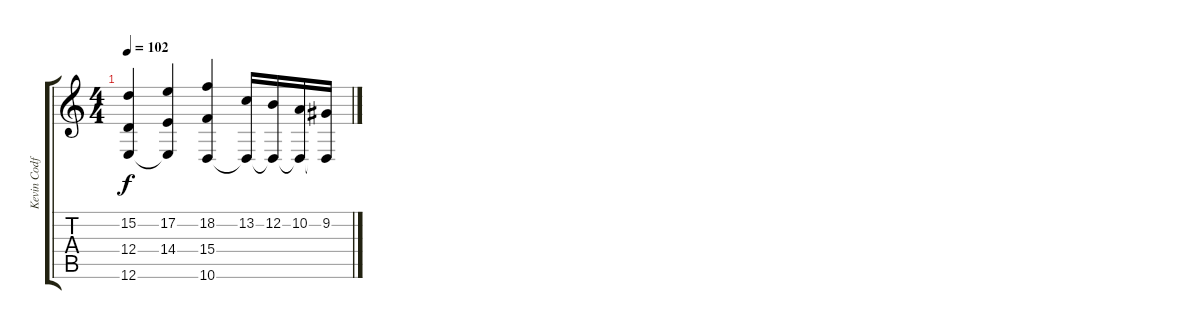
\track ("Kevin Codfert" "Kevin Codf") {instrument stringensemble1}
\staff {score tabs}
\tuning (E4 B3 G3 D3 A2 E2) {hide}
\ts (4 4)
\tempo 102
\clef g2
\ks c
(15.2 12.4 12.6).4{dy f} (17.2 14.4 12.6{t}).4 (18.2 15.4 10.6).4 (13.2 10.6{t}).16 (12.2 10.6{t}).16 (10.2 10.6{t}).16 (9.2 10.6{t}).16
